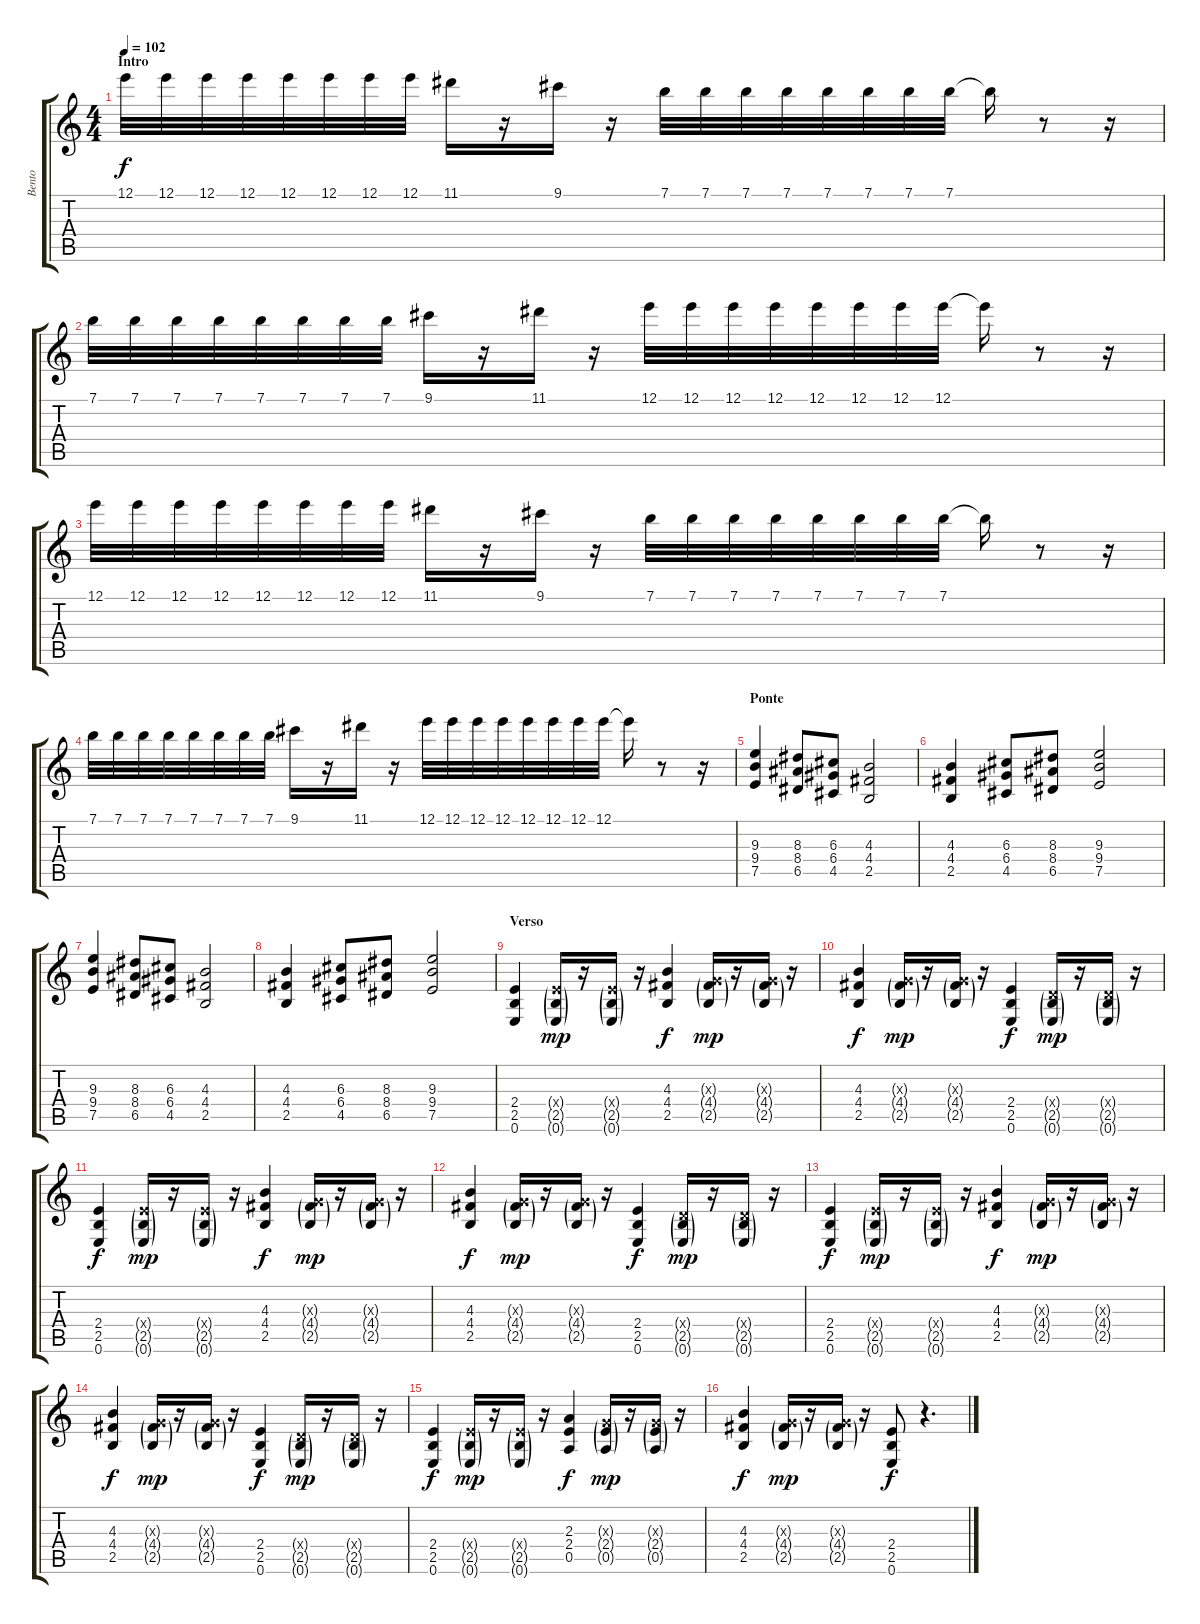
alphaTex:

\track ("Bento" "Bento") {instrument overdrivenguitar}
\staff {score tabs}
\tuning (E4 B3 G3 D3 A2 E2) {hide}
\ts (4 4)
\section ("" "Intro")
\tempo 102
\clef g2
\ks c
12.1.32{dy f instrument banjo} 12.1.32 12.1.32 12.1.32 12.1.32 12.1.32 12.1.32 12.1.32 11.1.16 r.16 9.1.16 r.16 7.1.32 7.1.32 7.1.32 7.1.32 7.1.32 7.1.32 7.1.32 7.1.32 7.1{t}.16 r.8 r.16 |
7.1.32 7.1.32 7.1.32 7.1.32 7.1.32 7.1.32 7.1.32 7.1.32 9.1.16 r.16 11.1.16 r.16 12.1.32 12.1.32 12.1.32 12.1.32 12.1.32 12.1.32 12.1.32 12.1.32 12.1{t}.16 r.8 r.16 |
12.1.32 12.1.32 12.1.32 12.1.32 12.1.32 12.1.32 12.1.32 12.1.32 11.1.16 r.16 9.1.16 r.16 7.1.32 7.1.32 7.1.32 7.1.32 7.1.32 7.1.32 7.1.32 7.1.32 7.1{t}.16 r.8 r.16 |
7.1.32 7.1.32 7.1.32 7.1.32 7.1.32 7.1.32 7.1.32 7.1.32 9.1.16 r.16 11.1.16 r.16 12.1.32 12.1.32 12.1.32 12.1.32 12.1.32 12.1.32 12.1.32 12.1.32 12.1{t}.16 r.8{instrument overdrivenguitar} r.16 |
\section ("" "Ponte")
(9.3 9.4 7.5).4 (8.3 8.4 6.5).8 (6.3 6.4 4.5).8 (4.3 4.4 2.5).2 |
(4.3 4.4 2.5).4 (6.3 6.4 4.5).8 (8.3 8.4 6.5).8 (9.3 9.4 7.5).2 |
(9.3 9.4 7.5).4 (8.3 8.4 6.5).8 (6.3 6.4 4.5).8 (4.3 4.4 2.5).2 |
(4.3 4.4 2.5).4 (6.3 6.4 4.5).8 (8.3 8.4 6.5).8 (9.3 9.4 7.5).2 |
\section ("" "Verso")
(2.4 2.5 0.6).4 (2.4{g x} 2.5{g} 0.6{g}).16{dy mp} r.16 (2.4{g x} 2.5{g} 0.6{g}).16 r.16 (4.3 4.4 2.5).4{dy f} (0.3{g x} 4.4{g} 2.5{g}).16{dy mp} r.16 (0.3{g x} 4.4{g} 2.5{g}).16 r.16 |
(4.3 4.4 2.5).4{dy f} (0.3{g x} 4.4{g} 2.5{g}).16{dy mp} r.16 (0.3{g x} 4.4{g} 2.5{g}).16 r.16 (2.4 2.5 0.6).4{dy f} (0.4{g x} 2.5{g} 0.6{g}).16{dy mp} r.16 (0.4{g x} 2.5{g} 0.6{g}).16 r.16 |
(2.4 2.5 0.6).4{dy f} (2.4{g x} 2.5{g} 0.6{g}).16{dy mp} r.16 (2.4{g x} 2.5{g} 0.6{g}).16 r.16 (4.3 4.4 2.5).4{dy f} (0.3{g x} 4.4{g} 2.5{g}).16{dy mp} r.16 (0.3{g x} 4.4{g} 2.5{g}).16 r.16 |
(4.3 4.4 2.5).4{dy f} (0.3{g x} 4.4{g} 2.5{g}).16{dy mp} r.16 (0.3{g x} 4.4{g} 2.5{g}).16 r.16 (2.4 2.5 0.6).4{dy f} (0.4{g x} 2.5{g} 0.6{g}).16{dy mp} r.16 (0.4{g x} 2.5{g} 0.6{g}).16 r.16 |
(2.4 2.5 0.6).4{dy f} (2.4{g x} 2.5{g} 0.6{g}).16{dy mp} r.16 (2.4{g x} 2.5{g} 0.6{g}).16 r.16 (4.3 4.4 2.5).4{dy f} (0.3{g x} 4.4{g} 2.5{g}).16{dy mp} r.16 (0.3{g x} 4.4{g} 2.5{g}).16 r.16 |
(4.3 4.4 2.5).4{dy f} (0.3{g x} 4.4{g} 2.5{g}).16{dy mp} r.16 (0.3{g x} 4.4{g} 2.5{g}).16 r.16 (2.4 2.5 0.6).4{dy f} (0.4{g x} 2.5{g} 0.6{g}).16{dy mp} r.16 (0.4{g x} 2.5{g} 0.6{g}).16 r.16 |
(2.4 2.5 0.6).4{dy f} (2.4{g x} 2.5{g} 0.6{g}).16{dy mp} r.16 (2.4{g x} 2.5{g} 0.6{g}).16 r.16 (2.3 2.4 0.5).4{dy f} (0.3{g x} 2.4{g} 0.5{g}).16{dy mp} r.16 (0.3{g x} 2.4{g} 0.5{g}).16 r.16 |
(4.3 4.4 2.5).4{dy f} (0.3{g x} 4.4{g} 2.5{g}).16{dy mp} r.16 (0.3{g x} 4.4{g} 2.5{g}).16 r.16 (2.4 2.5 0.6).8{dy f} r.4{d}
